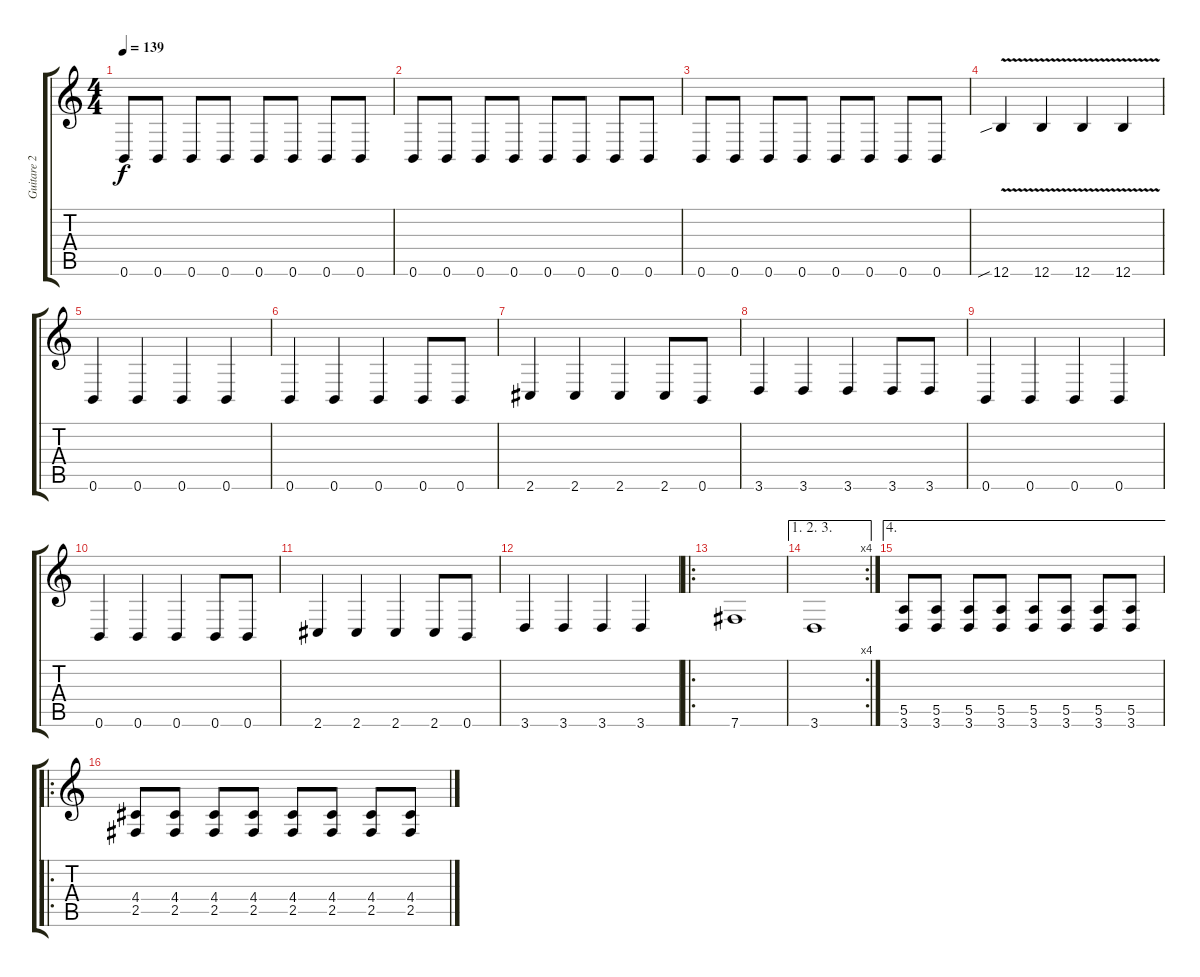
\track ("Guitare 2" "Guitare 2") {instrument distortionguitar}
\staff {score tabs}
\tuning (B3 Gb3 D3 A2 E2 B1) {hide}
\ts (4 4)
\tempo 139
\clef g2
\ks c
0.6.8{dy f} 0.6.8 0.6.8 0.6.8 0.6.8 0.6.8 0.6.8 0.6.8 |
0.6.8 0.6.8 0.6.8 0.6.8 0.6.8 0.6.8 0.6.8 0.6.8 |
0.6.8 0.6.8 0.6.8 0.6.8 0.6.8 0.6.8 0.6.8 0.6.8 |
12.6{v sib}.4 12.6{v}.4 12.6{v}.4 12.6{v}.4 |
0.6.4 0.6.4 0.6.4 0.6.4 |
0.6.4 0.6.4 0.6.4 0.6.8 0.6.8 |
2.6.4 2.6.4 2.6.4 2.6.8 0.6.8 |
3.6.4 3.6.4 3.6.4 3.6.8 3.6.8 |
0.6.4 0.6.4 0.6.4 0.6.4 |
0.6.4 0.6.4 0.6.4 0.6.8 0.6.8 |
2.6.4 2.6.4 2.6.4 2.6.8 0.6.8 |
3.6.4 3.6.4 3.6.4 3.6.4 |
\ro
7.6.1 |
\ae (1 2 3)
\rc 4
3.6.1 |
\ae 4
(5.5 3.6).8 (5.5 3.6).8 (5.5 3.6).8 (5.5 3.6).8 (5.5 3.6).8 (5.5 3.6).8 (5.5 3.6).8 (5.5 3.6).8 |
\ro
(4.4 2.5).8 (4.4 2.5).8 (4.4 2.5).8 (4.4 2.5).8 (4.4 2.5).8 (4.4 2.5).8 (4.4 2.5).8 (4.4 2.5).8
